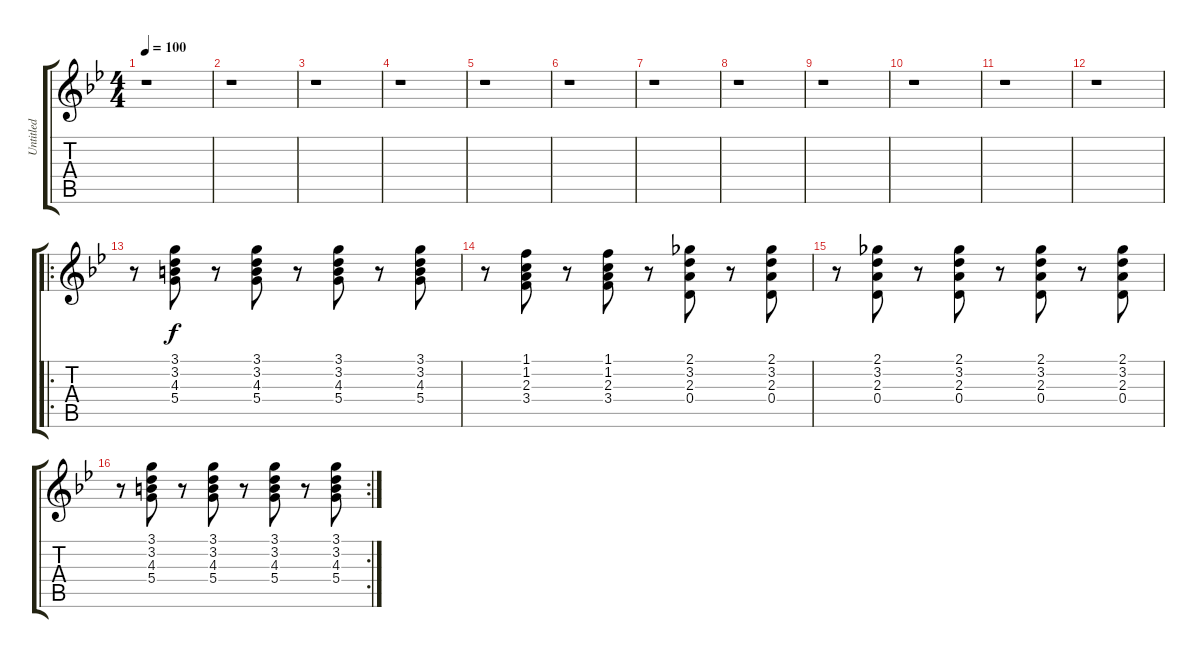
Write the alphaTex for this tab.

\track ("Untitled" "Untitled") {instrument electricguitarclean}
\staff {score tabs}
\tuning (E4 B3 G3 D3 A2 E2) {hide}
\ts (4 4)
\tempo 100
\clef g2
\ks bb
r.1{dy f instrument electricguitarclean} |
r.1 |
r.1 |
r.1 |
r.1 |
r.1 |
r.1 |
r.1 |
r.1 |
r.1 |
r.1 |
r.1 |
\ro
r.8 (3.1 3.2 4.3 5.4).8 r.8 (3.1 3.2 4.3 5.4).8 r.8 (3.1 3.2 4.3 5.4).8 r.8 (3.1 3.2 4.3 5.4).8 |
r.8 (1.1 1.2 2.3 3.4).8 r.8 (1.1 1.2 2.3 3.4).8 r.8 (2.1 3.2 2.3 0.4).8 r.8 (2.1 3.2 2.3 0.4).8 |
r.8 (2.1 3.2 2.3 0.4).8 r.8 (2.1 3.2 2.3 0.4).8 r.8 (2.1 3.2 2.3 0.4).8 r.8 (2.1 3.2 2.3 0.4).8 |
\rc 2
r.8 (3.1 3.2 4.3 5.4).8 r.8 (3.1 3.2 4.3 5.4).8 r.8 (3.1 3.2 4.3 5.4).8 r.8 (3.1 3.2 4.3 5.4).8
